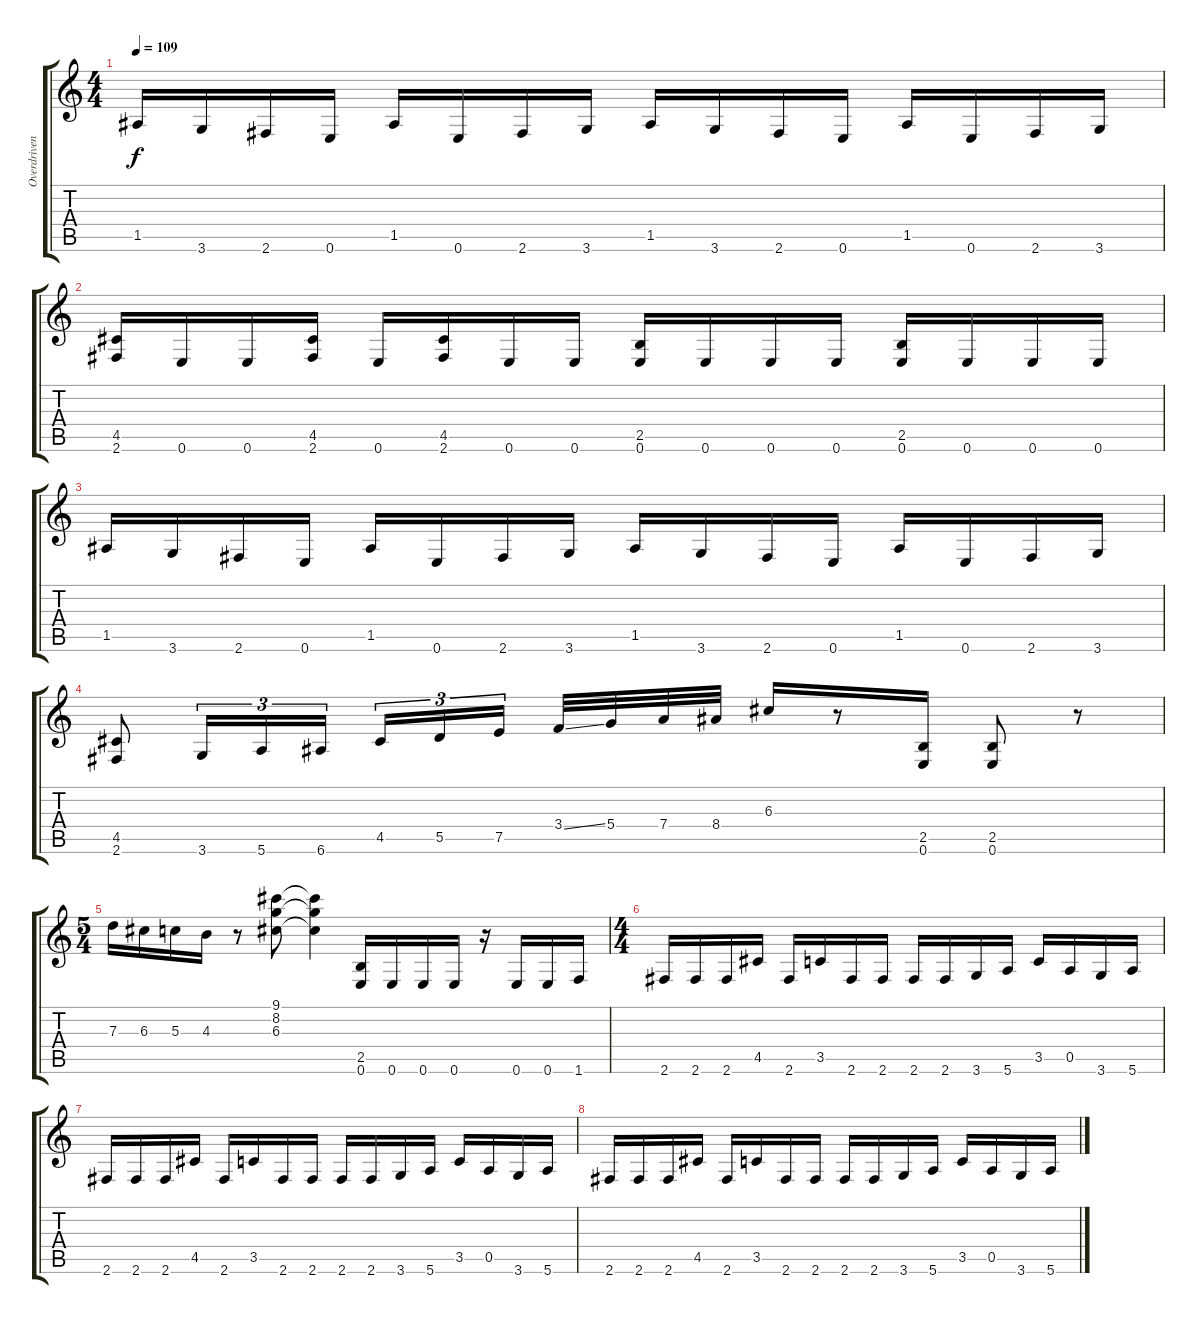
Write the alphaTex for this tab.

\track ("Overdriven Guitar 1" "Overdriven") {instrument overdrivenguitar}
\staff {score tabs}
\tuning (E4 B3 G3 D3 A2 E2) {hide}
\ts (4 4)
\tempo 109
\clef g2
\ks c
1.5.16{dy f instrument overdrivenguitar} 3.6.16 2.6.16 0.6.16 1.5.16 0.6.16 2.6.16 3.6.16 1.5.16 3.6.16 2.6.16 0.6.16 1.5.16 0.6.16 2.6.16 3.6.16 |
(4.5 2.6).16 0.6.16 0.6.16 (4.5 2.6).16 0.6.16 (4.5 2.6).16 0.6.16 0.6.16 (2.5 0.6).16 0.6.16 0.6.16 0.6.16 (2.5 0.6).16 0.6.16 0.6.16 0.6.16 |
1.5.16 3.6.16 2.6.16 0.6.16 1.5.16 0.6.16 2.6.16 3.6.16 1.5.16 3.6.16 2.6.16 0.6.16 1.5.16 0.6.16 2.6.16 3.6.16 |
(4.5 2.6).8 3.6.16{tu (3 2)} 5.6.16{tu (3 2)} 6.6.16{tu (3 2)} 4.5.16{tu (3 2)} 5.5.16{tu (3 2)} 7.5.16{tu (3 2)} 3.4{ss}.32 5.4.32 7.4.32 8.4.32 6.3.16 r.8 (2.5 0.6).16 (2.5 0.6).8 r.8 |
\ts (5 4)
7.3.16 6.3.16 5.3.16 4.3.16 r.8 (9.1 8.2 6.3).8 (9.1{t} 8.2{t} 6.3{t}).4 (2.5 0.6).16 0.6.16 0.6.16 0.6.16 r.16 0.6.16 0.6.16 1.6.16 |
\ts (4 4)
2.6.16 2.6.16 2.6.16 4.5.16 2.6.16 3.5.16 2.6.16 2.6.16 2.6.16 2.6.16 3.6.16 5.6.16 3.5.16 0.5.16 3.6.16 5.6.16 |
2.6.16 2.6.16 2.6.16 4.5.16 2.6.16 3.5.16 2.6.16 2.6.16 2.6.16 2.6.16 3.6.16 5.6.16 3.5.16 0.5.16 3.6.16 5.6.16 |
2.6.16 2.6.16 2.6.16 4.5.16 2.6.16 3.5.16 2.6.16 2.6.16 2.6.16 2.6.16 3.6.16 5.6.16 3.5.16 0.5.16 3.6.16 5.6.16
